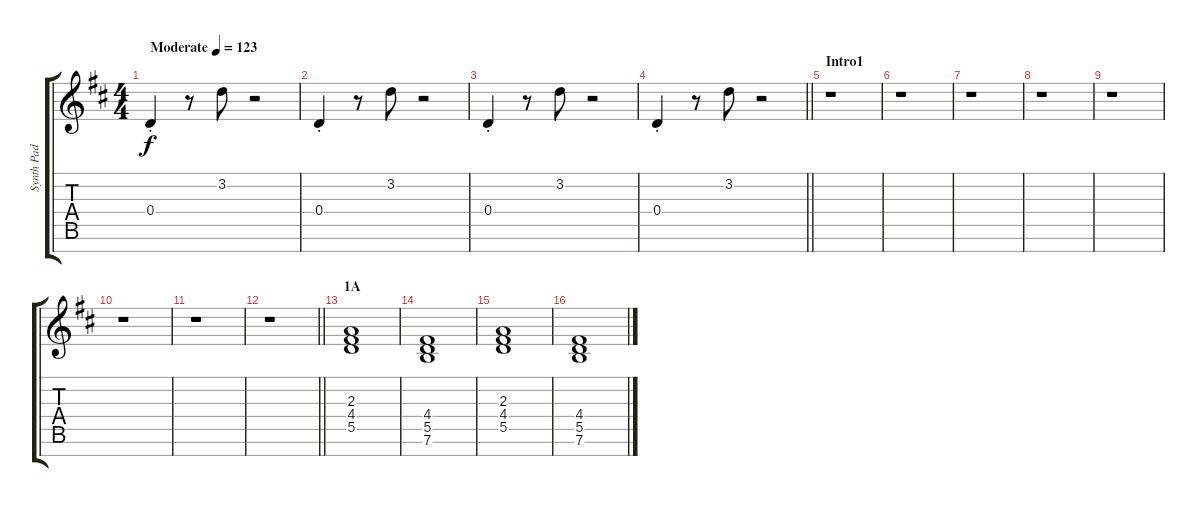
\track ("Synth Pad" "Synth Pad") {instrument lead3calliope}
\staff {score tabs}
\tuning (E5 B4 G4 D4 A3 E3 B2) {hide}
\ts (4 4)
\tempo (123 "Moderate")
\clef g2
\ks d
0.4{st}.4{dy f instrument lead3calliope} r.8 3.2.8 r.2 |
0.4{st}.4 r.8 3.2.8 r.2 |
0.4{st}.4 r.8 3.2.8 r.2 |
\barLineRight lightlight
0.4{st}.4 r.8 3.2.8 r.2 |
\section ("" "Intro1")
r.1 |
r.1 |
r.1 |
r.1 |
r.1 |
r.1 |
r.1 |
\barLineRight lightlight
r.1 |
\section ("" "1A")
(2.3 4.4 5.5).1{instrument pad2warm} |
(4.4 5.5 7.6).1 |
(2.3 4.4 5.5).1 |
(4.4 5.5 7.6).1
